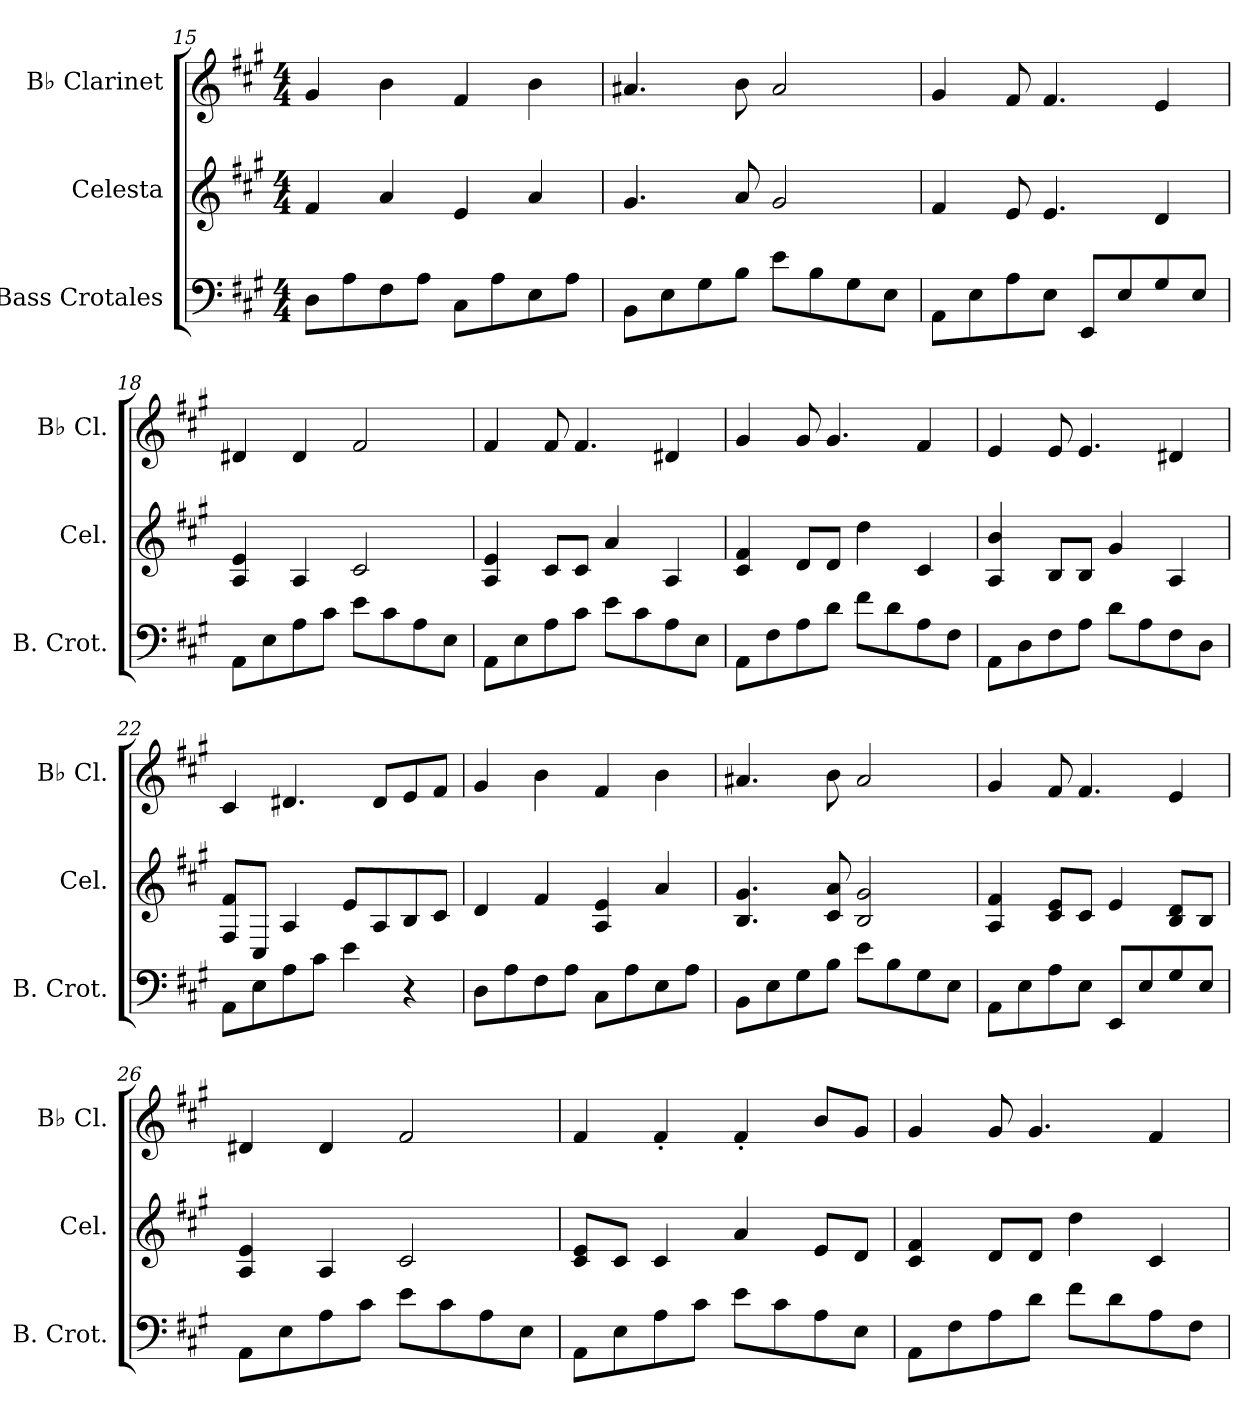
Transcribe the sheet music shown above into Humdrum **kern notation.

**kern	**kern	**kern
*part3	*part2	*part1
*staff3	*staff2	*staff1
*I"Bass Crotales	*I"Celesta	*I"B♭ Clarinet
*I'B. Crot.	*I'Cel.	*I'B♭ Cl.
*clefF4	*clefG2	*clefG2
*	*ITrd-7c-12	*ITrd1c2
*k[f#c#g#]	*k[f#c#g#]	*k[f#]
*M4/4	*M4/4	*M4/4
=15	=15	=15
8D\L	4ff#/	4f#/
8A\	.	.
8F#\	4aa/	4a\
8A\J	.	.
8C#\L	4ee/	4e/
8A\	.	.
8E\	4aa/	4a\
8A\J	.	.
=16	=16	=16
8BB\L	4.gg#/	4.g#X/
8E\	.	.
8G#\	.	.
8B\J	8aa/	8a\
8e\L	2gg#/	2g#/
8B\	.	.
8G#\	.	.
8E\J	.	.
!!LO:PB:g=z
=17	=17	=17
8AA\L	4ff#/	4f#/
8E\	.	.
8A\	8ee/	8e/
8E\J	4.ee/	4.e/
8EE/L	.	.
8E/	.	.
8G#/	4dd/	4d/
8E/J	.	.
=18	=18	=18
8AA\L	4a/ 4ee/	4c#X/
8E\	.	.
8A\	4a/	4c#/
8c#\J	.	.
8e\L	2cc#/	2e/
8c#\	.	.
8A\	.	.
8E\J	.	.
=19	=19	=19
8AA\L	4a/ 4ee/	4e/
8E\	.	.
8A\	8cc#/L	8e/
8c#\J	8cc#/J	4.e/
8e\L	4aa/	.
8c#\	.	.
8A\	4a/	4c#X/
8E\J	.	.
=20	=20	=20
8AA\L	4cc#/ 4ff#/	4f#/
8F#\	.	.
8A\	8dd/L	8f#/
8d\J	8dd/J	4.f#/
8f#\L	4ddd\	.
8d\	.	.
8A\	4cc#/	4e/
8F#\J	.	.
!!LO:LB:g=z
=21	=21	=21
8AA\L	4a/ 4bb/	4d/
8D\	.	.
8F#\	8b/L	8d/
8A\J	8b/J	4.d/
8d\L	4gg#/	.
8A\	.	.
8F#\	4a/	4c#X/
8D\J	.	.
=22	=22	=22
8AA\L	8f#/ 8ff#/L	4B/
8E\	8c#/J	.
8A\	4a/	4.c#X/
8c#\J	.	.
4e\	8ee/L	.
.	8a/	8c#/L
4r	8b/	8d/
.	8cc#/J	8e/J
=23	=23	=23
8D\L	4dd/	4f#/
8A\	.	.
8F#\	4ff#/	4a\
8A\J	.	.
8C#\L	4a/ 4ee/	4e/
8A\	.	.
8E\	4aa/	4a\
8A\J	.	.
=24	=24	=24
8BB\L	4.b/ 4.gg#/	4.g#X/
8E\	.	.
8G#\	.	.
8B\J	8cc#/ 8aa/	8a\
8e\L	2b/ 2gg#/	2g#/
8B\	.	.
8G#\	.	.
8E\J	.	.
!!LO:LB:g=z
=25	=25	=25
8AA\L	4a/ 4ff#/	4f#/
8E\	.	.
8A\	8cc#/ 8ee/L	8e/
8E\J	8cc#/J	4.e/
8EE/L	4ee/	.
8E/	.	.
8G#/	8b/ 8dd/L	4d/
8E/J	8b/J	.
=26	=26	=26
8AA\L	4a/ 4ee/	4c#X/
8E\	.	.
8A\	4a/	4c#/
8c#\J	.	.
8e\L	2cc#/	2e/
8c#\	.	.
8A\	.	.
8E\J	.	.
=27	=27	=27
8AA\L	8cc#/ 8ee/L	4e/
8E\	8cc#/J	.
8A\	4cc#/	4e'/
8c#\J	.	.
8e\L	4aa/	4e'/
8c#\	.	.
8A\	8ee/L	8a/L
8E\J	8dd/J	8f#/J
=28	=28	=28
8AA\L	4cc#/ 4ff#/	4f#/
8F#\	.	.
8A\	8dd/L	8f#/
8d\J	8dd/J	4.f#/
8f#\L	4ddd\	.
8d\	.	.
8A\	4cc#/	4e/
8F#\J	.	.
=	=	=
*-	*-	*-
